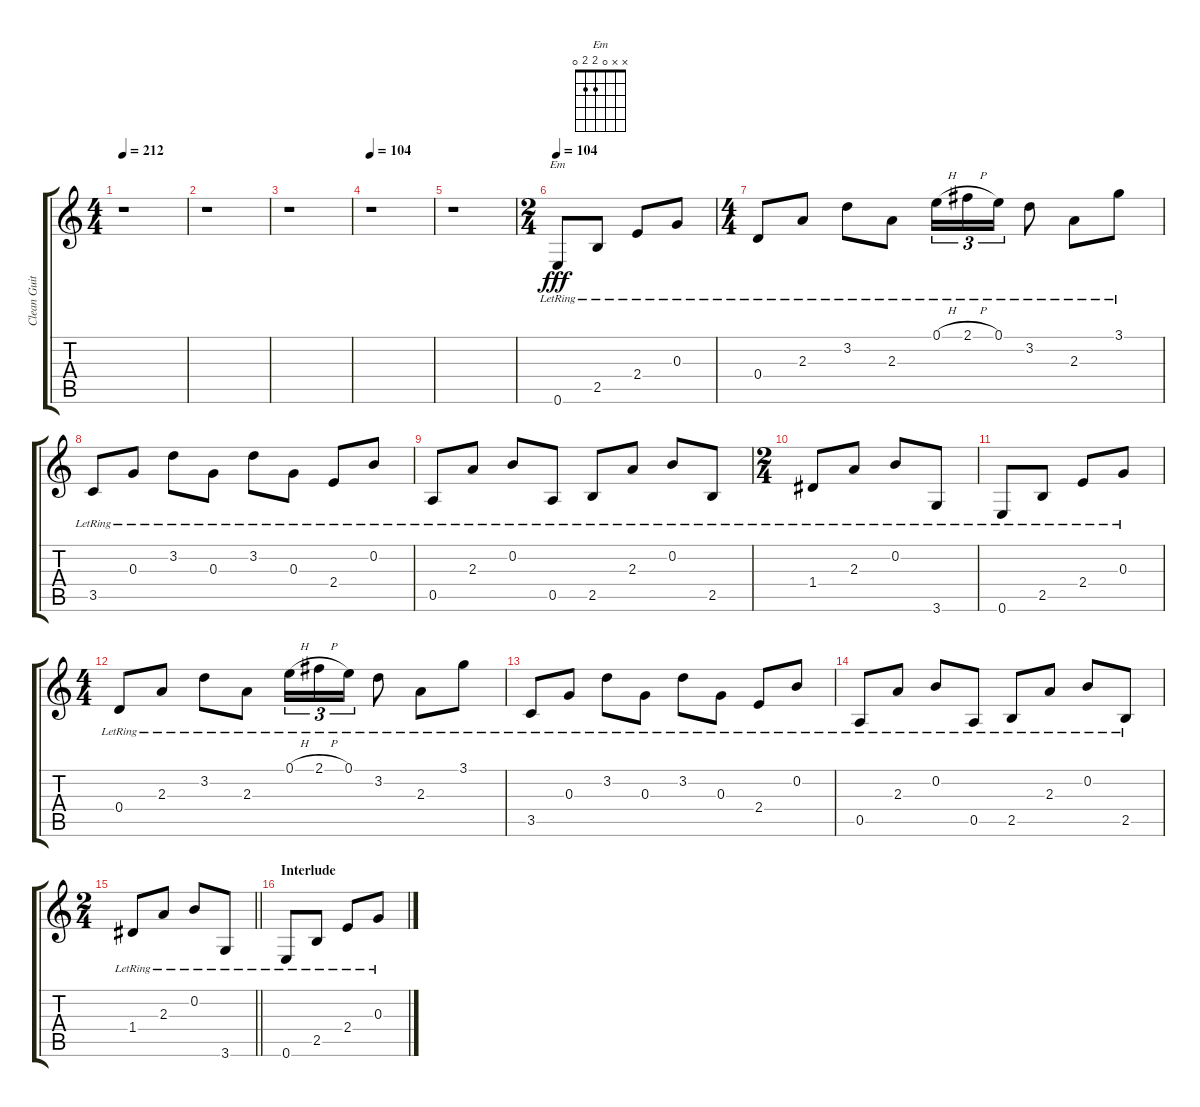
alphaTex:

\track ("Clean Guitar" "Clean Guit") {instrument distortionguitar}
\staff {score tabs}
\tuning (E4 B3 G3 D3 A2 E2) {hide}
\chord ("Em" x x 0 2 2 0)
\ts (4 4)
\tempo 212
\clef g2
\ks c
r.1{dy f} |
r.1 |
r.1 |
\tempo 104
r.1{volume 11} |
r.1 |
\ts (2 4)
\tempo 104
0.6{lr}.8{ch "Em" dy fff instrument electricguitarclean} 2.5{lr}.8 2.4{lr}.8 0.3{lr}.8 |
\ts (4 4)
0.4{lr}.8 2.3{lr}.8 3.2{lr}.8 2.3{lr}.8 0.1{h lr}.16{tu (3 2)} 2.1{h lr}.16{tu (3 2)} 0.1{lr}.16{tu (3 2)} 3.2{lr}.8 2.3{lr}.8 3.1{lr}.8 |
3.5{lr}.8 0.3{lr}.8 3.2{lr}.8 0.3{lr}.8 3.2{lr}.8 0.3{lr}.8 2.4{lr}.8 0.2{lr}.8 |
0.5{lr}.8 2.3{lr}.8 0.2{lr}.8 0.5{lr}.8 2.5{lr}.8 2.3{lr}.8 0.2{lr}.8 2.5{lr}.8 |
\ts (2 4)
1.4{lr}.8 2.3{lr}.8 0.2{lr}.8 3.6{lr}.8 |
0.6{lr}.8 2.5{lr}.8 2.4{lr}.8 0.3{lr}.8 |
\ts (4 4)
0.4{lr}.8 2.3{lr}.8 3.2{lr}.8 2.3{lr}.8 0.1{h lr}.16{tu (3 2)} 2.1{h lr}.16{tu (3 2)} 0.1{lr}.16{tu (3 2)} 3.2{lr}.8 2.3{lr}.8 3.1{lr}.8 |
3.5{lr}.8 0.3{lr}.8 3.2{lr}.8 0.3{lr}.8 3.2{lr}.8 0.3{lr}.8 2.4{lr}.8 0.2{lr}.8 |
0.5{lr}.8 2.3{lr}.8 0.2{lr}.8 0.5{lr}.8 2.5{lr}.8 2.3{lr}.8 0.2{lr}.8 2.5{lr}.8 |
\ts (2 4)
\barLineRight lightlight
1.4{lr}.8 2.3{lr}.8 0.2{lr}.8 3.6{lr}.8 |
\section ("" "Interlude")
0.6{lr}.8{instrument electricguitarclean} 2.5{lr}.8 2.4{lr}.8 0.3{lr}.8
